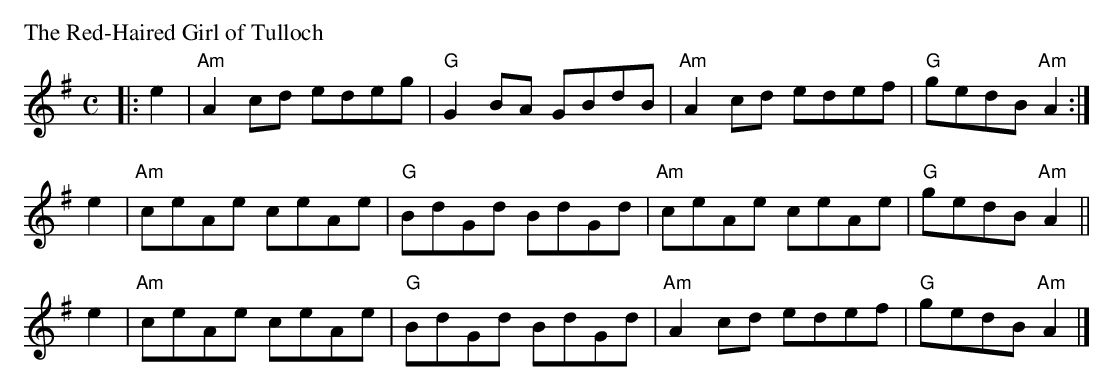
X:1
P: The Red-Haired Girl of Tulloch
M: C
L: 1/8
K: Ador
|:e2 | "Am"A2cd edeg | "G"G2BA GBdB | "Am"A2cd edef | "G"gedB "Am"A2 :|
  e2 | "Am"ceAe ceAe | "G"BdGd BdGd | "Am"ceAe ceAe | "G"gedB "Am"A2 ||
  e2 | "Am"ceAe ceAe | "G"BdGd BdGd | "Am"A2cd edef | "G"gedB "Am"A2 |]
